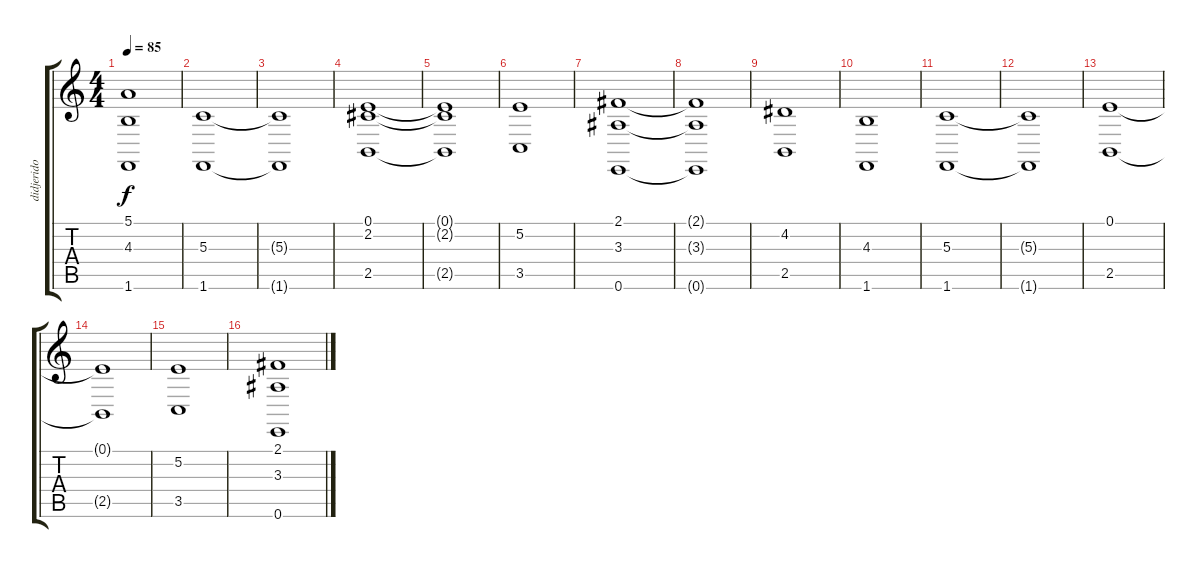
\track ("didjerido coeur" "didjerido ") {instrument bassoon}
\staff {score tabs}
\tuning (E4 B3 G3 D3 A2 E2) {hide}
\ts (4 4)
\tempo 85
\clef g2
\ks c
(5.1{t} 4.3{t} 1.6{t}).1{dy f} |
(5.3 1.6).1 |
(5.3{t} 1.6{t}).1 |
(0.1 2.2 2.5).1 |
(0.1{t} 2.2{t} 2.5{t}).1 |
(5.2 3.5).1 |
(2.1 3.3 0.6).1 |
(2.1{t} 3.3{t} 0.6{t}).1 |
(4.2 2.5).1 |
(4.3 1.6).1 |
(5.3 1.6).1 |
(5.3{t} 1.6{t}).1 |
(0.1 2.5).1 |
(0.1{t} 2.5{t}).1 |
(5.2 3.5).1 |
(2.1 3.3 0.6).1
